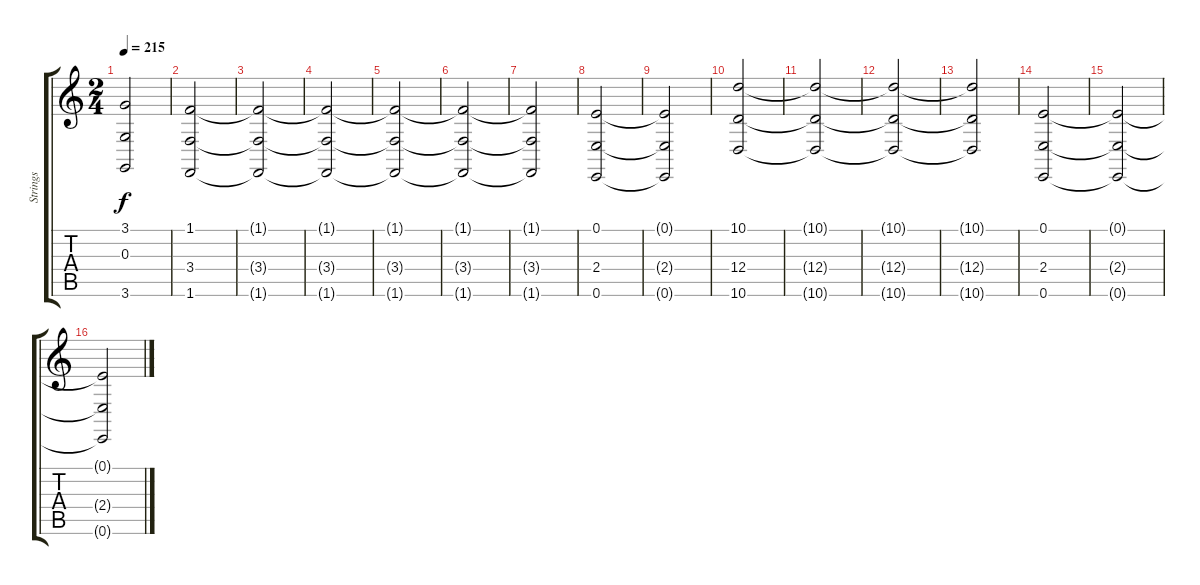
\track ("Strings" "Strings") {instrument stringensemble2}
\staff {score tabs}
\tuning (E4 B3 G3 D3 A2 E2) {hide}
\ts (2 4)
\tempo 215
\clef g2
\ks c
(3.1{t} 0.3{t} 3.6{t}).2{dy f} |
(1.1 3.4 1.6).2{volume 12 balance 8 instrument tremolostrings} |
(1.1{t} 3.4{t} 1.6{t}).2 |
(1.1{t} 3.4{t} 1.6{t}).2 |
(1.1{t} 3.4{t} 1.6{t}).2 |
(1.1{t} 3.4{t} 1.6{t}).2 |
(1.1{t} 3.4{t} 1.6{t}).2 |
(0.1 2.4 0.6).2 |
(0.1{t} 2.4{t} 0.6{t}).2 |
(10.1 12.4 10.6).2 |
(10.1{t} 12.4{t} 10.6{t}).2 |
(10.1{t} 12.4{t} 10.6{t}).2 |
(10.1{t} 12.4{t} 10.6{t}).2 |
(0.1 2.4 0.6).2 |
(0.1{t} 2.4{t} 0.6{t}).2 |
(0.1{t} 2.4{t} 0.6{t}).2
